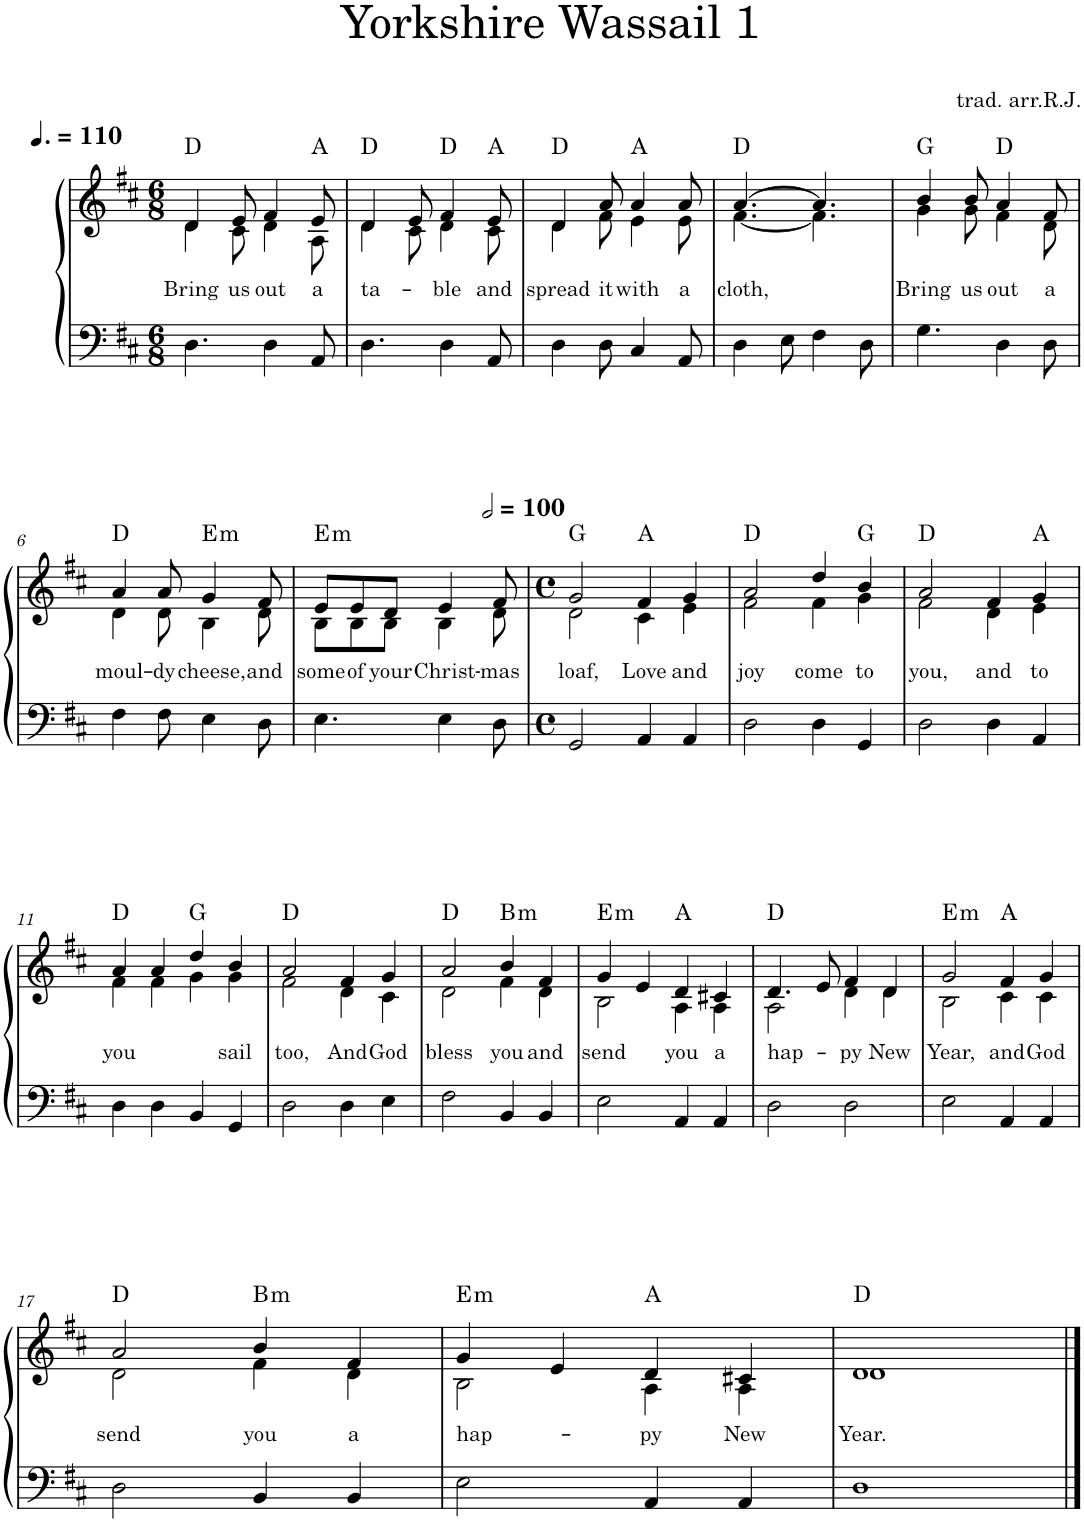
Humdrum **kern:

**kern	**kern	**text	**harte
*part1	*part1	*part1	*part1
*staff2	*staff1	*staff1	*
*I"Piano	*	*	*
*I'Pno.	*	*	*
*clefF4	*clefG2	*	*
*k[f#c#]	*k[f#c#]	*	*
*M6/8	*M6/8	*	*
*MM165	*MM165	*	*
=1	=1	=1	=1
!	!	!LO:LY:b	!
*	*^	*	*
4.D\	4d/	4d\	Bring	D:maj
!	!	!	!LO:LY:b	!
.	8e/	8c#\	us	.
!	!	!	!LO:LY:b	!
4D\	4f#/	4d\	out	.
!	!	!	!LO:LY:b	!
8AA/	8e/	8A\	a	A:maj
=2	=2	=2	=2	=2
!	!	!	!LO:LY:b	!
4.D\	4d/	4d\	ta-	D:maj
.	8e/	8c#\	.	.
!	!	!	!LO:LY:b	!
4D\	4f#/	4d\	ble	D:maj
!	!	!	!LO:LY:b	!
8AA/	8e/	8c#\	and	A:maj
=3	=3	=3	=3	=3
!	!	!	!LO:LY:b	!
4D\	4d/	4d\	spread	D:maj
!	!	!	!LO:LY:b	!
8D\	8a/	8f#\	it	.
!	!	!	!LO:LY:b	!
4C#/	4a/	4e\	with	A:maj
!	!	!	!LO:LY:b	!
8AA/	8a/	8e\	a	.
=4	=4	=4	=4	=4
!	!	!	!LO:LY:b	!
4D\	[4.a/	[4.f#\	cloth,	D:maj
8E\	.	.	.	.
4F#\	4.a/]	4.f#\]	.	.
8D\	.	.	.	.
=5	=5	=5	=5	=5
!	!	!	!LO:LY:b	!
4.G\	4b/	4g\	Bring	G:maj
!	!	!	!LO:LY:b	!
.	8b/	8g\	us	.
!	!	!	!LO:LY:b	!
4D\	4a/	4f#\	out	D:maj
!	!	!	!LO:LY:b	!
8D\	8f#/	8d\	a	.
!!LO:LB:g=z	!!
=6	=6	=6	=6	=6
!	!	!	!LO:LY:b	!
4F#\	4a/	4d\	moul-	D:maj
!	!	!	!LO:LY:b	!
8F#\	8a/	8d\	-dy	.
!	!	!	!LO:LY:b	!LO:H:kt=m
4E\	4g/	4B\	cheese,	E:min
!	!	!	!LO:LY:b	!
8D\	8f#/	8d\	and	.
=7	=7	=7	=7	=7
!	!	!	!LO:LY:b	!LO:H:kt=m
4.E\	8e/L	8B\L	some	E:min
!	!	!	!LO:LY:b	!
.	8e/	8B\	of	.
!	!	!	!LO:LY:b	!
.	8d/J	8B\J	your	.
!	!	!	!LO:LY:b	!
4E\	4e/	4B\	Christ-	.
!	!	!	!LO:LY:b	!
8D\	8f#/	8d\	-mas	.
=8	=8	=8	=8	=8
*M4/4	*M4/4	*	*	*
*met(c)	*met(c)	*	*	*
*	*MM200	*	*	*
!	!	!	!LO:LY:b	!
2GG/	2g/	2d\	loaf,	G:maj
!	!	!	!LO:LY:b	!
4AA/	4f#/	4c#\	Love	A:maj
!	!	!	!LO:LY:b	!
4AA/	4g/	4e\	and	.
=9	=9	=9	=9	=9
!	!	!	!LO:LY:b	!
2D\	2a/	2f#\	joy	D:maj
!	!	!	!LO:LY:b	!
4D\	4dd/	4f#\	come	.
!	!	!	!LO:LY:b	!
4GG/	4b/	4g\	to	G:maj
=10	=10	=10	=10	=10
!	!	!	!LO:LY:b	!
2D\	2a/	2f#\	you,	D:maj
!	!	!	!LO:LY:b	!
4D\	4f#/	4d\	and	.
!	!	!	!LO:LY:b	!
4AA/	4g/	4e\	to	A:maj
!!LO:LB:g=z	!!
=11	=11	=11	=11	=11
!	!	!	!LO:LY:b	!
4D\	4a/	4f#\	you	D:maj
4D\	4a/	4f#\	.	.
4BB/	4dd/	4g\	.	G:maj
!	!	!	!LO:LY:b	!
4GG/	4b/	4g\	-sail	.
=12	=12	=12	=12	=12
!	!	!	!LO:LY:b	!
2D\	2a/	2f#\	too,	D:maj
!	!	!	!LO:LY:b	!
4D\	4f#/	4d\	And	.
!	!	!	!LO:LY:b	!
4E\	4g/	4c#\	God	.
=13	=13	=13	=13	=13
!	!	!	!LO:LY:b	!
2F#\	2a/	2d\	bless	D:maj
!	!	!	!LO:LY:b	!LO:H:kt=m
4BB/	4b/	4f#\	you	B:min
!	!	!	!LO:LY:b	!
4BB/	4f#/	4d\	and	.
=14	=14	=14	=14	=14
!	!	!	!LO:LY:b	!LO:H:kt=m
2E\	4g/	2B\	send	E:min
.	4e/	.	.	.
!	!	!	!LO:LY:b	!
4AA/	4d/	4A\	you	A:maj
!	!	!	!LO:LY:b	!
4AA/	4c#X/	4A\	a	.
=15	=15	=15	=15	=15
!	!	!	!LO:LY:b	!
2D\	4.d/	2A\	hap-	D:maj
.	8e/	.	.	.
!	!	!	!LO:LY:b	!
2D\	4f#/	4d\	py	.
!	!	!	!LO:LY:b	!
.	4d/	4d\	New	.
=16	=16	=16	=16	=16
!	!	!	!LO:LY:b	!LO:H:kt=m
2E\	2g/	2B\	Year,	E:min
!	!	!	!LO:LY:b	!
4AA/	4f#/	4c#\	and	A:maj
!	!	!	!LO:LY:b	!
4AA/	4g/	4c#\	God	.
!!LO:LB:g=z	!!
=17	=17	=17	=17	=17
!	!	!	!LO:LY:b	!
2D\	2a/	2d\	send	D:maj
!	!	!	!LO:LY:b	!LO:H:kt=m
4BB/	4b/	4f#\	you	B:min
!	!	!	!LO:LY:b	!
4BB/	4f#/	4d\	a	.
=18	=18	=18	=18	=18
!	!	!	!LO:LY:b	!LO:H:kt=m
2E\	4g/	2B\	hap-	E:min
.	4e/	.	.	.
!	!	!	!LO:LY:b	!
4AA/	4d/	4A\	py	A:maj
!	!	!	!LO:LY:b	!
4AA/	4c#X/	4A\	New	.
=19	=19	=19	=19	=19
!	!	!	!LO:LY:b	!
1D	1d	1d	Year.	D:maj
*	*v	*v	*	*
==	==	==	==
*-	*-	*-	*-
